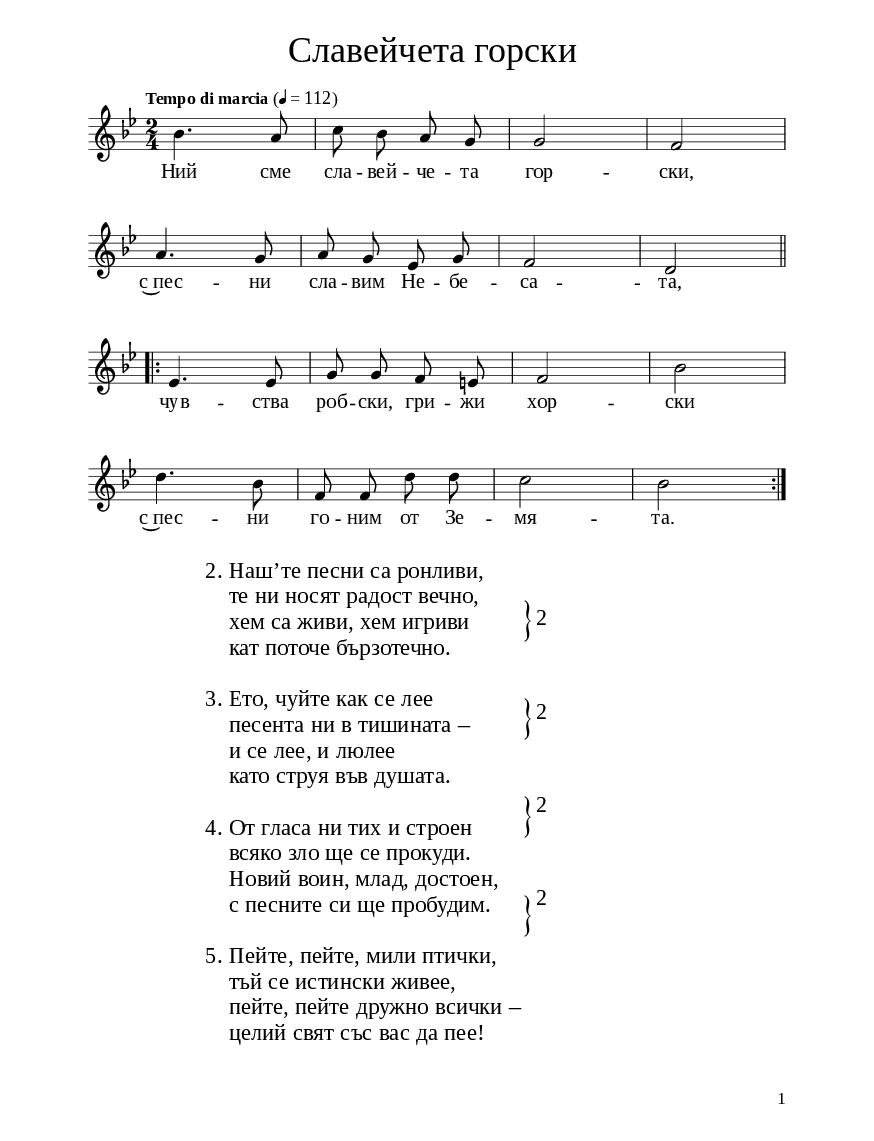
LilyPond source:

\version "2.24.3"

% include paper part and global functions
\include "include/globals.ily"
"rightBraces049" = \markup {
  \column {
    % repeat braces
    \translate #'(0 . -5.5 )
    \right-brace #20

    \translate #'(0 . -10.0 )
    \right-brace #20

    \translate #'(0 . -10.0 )
    \right-brace #20

    \translate #'(0 . -10.0 )
    \right-brace #20
  }
  \column {
    % repeat numbers
    \translate #'(0 . -6.1 )
    2

    \translate #'(0 . -12.0 )
    2

    \translate #'(0 . -12.0 )
    2

    \translate #'(0 . -12.0 )
    2
  }
}

\bookpart {
  \label #'ref049
  \tocItem \markup "Славейчета горски"
  \include "include/bookpart-paper.ily"
  \score {
    \include "include/score-layout.ily"

    \new Voice \absolute  {
      \clef treble
      \key bes \major
      \time 2/4
      \tempoFunc "Tempo di marcia" 4 "112"
      \autoBeamOff

      bes'4. a'8 | c''8 bes' a' g' |  g'2 |  f'2 \break | 
       a'4. g'8  | a'8 g' es' g' |  f'2 |   d'2 | \break
      \bar ".|:-||" 
        es'4. es'8 | g'8 g' f' e' | f'2 | bes'2 | \break
        
        d''4. bes'8 | f'8 f' d'' d'' | c''2  bes'2 | \break
      \bar ":|."
    }

    \addlyrics {
      Ний сме сла -- вей -- че -- та гор -- ски, с~пес -- ни
      сла -- вим Не -- бе -- са -- та, чув -- ства роб -- ски, гри -- жи
      хор -- ски с~пес -- ни го -- ним от Зе -- мя -- та.
    }

    \header {
      title = \titleFunc #'ref_desc_3 "Славейчета горски " "Slavejčeta gorski "
    }

    \midi{}

  } % score

  \markup \abs-fontsize #11 {
    \hspace #15
    \override #`(baseline-skip . ,bgCoupletBaselineSkip)
    \column {

      \line { 2.  Наш’те песни са ронливи,}

      \line {   "   " те ни носят радост вечно, }

      \line {   "   "  хем са живи, хем игриви}

      \line {   "   " кат поточе бързотечно.}
      \line {   "   " }

      \line {   3. Ето, чуйте как се лее}

      \line {   "   " песента ни в тишината –}

      \line {   "   " и се лее, и люлее}

      \line {   "   " като струя във душата.}
      \line {   "   " }

      \line {   4. От гласа ни тих и строен}

      \line {   "   " всяко зло ще се прокуди.}

      \line {   "   "Новий воин, млад, достоен, }

      \line {   "   " с песните си ще пробудим.}
      \line {   "   " }

      \line {   5. Пейте, пейте, мили птички,}

      \line {   "   "тъй се истински живее,}

      \line {   "   "пейте, пейте дружно всички – }

      \line {   "   " целий свят със вас да пее! }
    } \"rightBraces049"

  } % markup
  

} % bookpart
